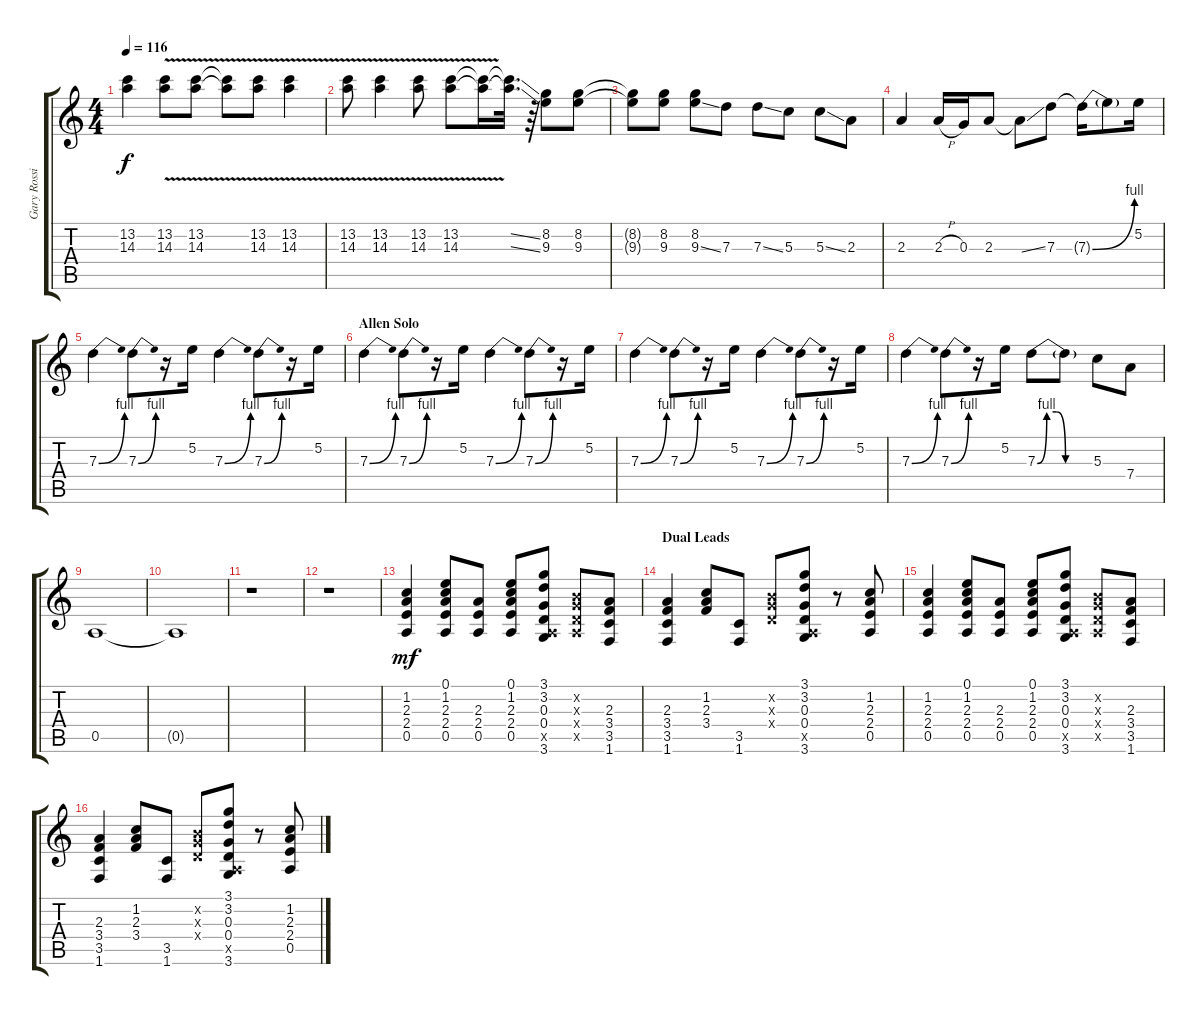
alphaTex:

\track ("Gary Rossington" "Gary Rossi") {instrument overdrivenguitar}
\staff {score tabs}
\tuning (E4 B3 G3 D3 A2 E2) {hide}
\ts (4 4)
\tempo 116
\clef g2
\ks c
(13.2 14.3).4{dy f} (13.2{v} 14.3{v}).8 (13.2{v} 14.3{v}).8 (13.2{t} 14.3{t}).8 (13.2{v} 14.3{v}).8 (13.2{v} 14.3{v}).4 |
(13.2{v} 14.3{v}).8 (13.2{v} 14.3{v}).4 (13.2{v} 14.3{v}).8 (13.2{v} 14.3{v}).8 (13.2{t} 14.3{t}).16 (13.2{ss t} 14.3{ss t}).32{d} r.64 (8.2 9.3).8 (8.2 9.3).8 |
(8.2{t} 9.3{t}).8 (8.2 9.3).8 (8.2 9.3{ss}).8 7.3.8 7.3{ss}.8 5.3.8 5.3{ss}.8 2.3.8 |
2.3.4 2.3{h}.16 0.3.16 2.3.8 2.3{ss t}.8 7.3.8 7.3{be (bend 0 0 60 4) t}.16 7.3{t}.8 5.2.16 |
7.3{be (bend 0 0 60 4)}.4 7.3{be (bend 0 0 60 4)}.8 r.16 5.2.16 7.3{be (bend 0 0 60 4)}.4 7.3{be (bend 0 0 60 4)}.8 r.16 5.2.16 |
\section ("" "Allen Solo")
7.3{be (bend 0 0 60 4)}.4 7.3{be (bend 0 0 60 4)}.8 r.16 5.2.16 7.3{be (bend 0 0 60 4)}.4 7.3{be (bend 0 0 60 4)}.8 r.16 5.2.16 |
7.3{be (bend 0 0 60 4)}.4 7.3{be (bend 0 0 60 4)}.8 r.16 5.2.16 7.3{be (bend 0 0 60 4)}.4 7.3{be (bend 0 0 60 4)}.8 r.16 5.2.16 |
7.3{be (bend 0 0 60 4)}.4 7.3{be (bend 0 0 60 4)}.8 r.16 5.2.16 7.3{be (custom 0 0 10 4 20 4 30 0 60 0)}.8 7.3{t}.8 5.3.8 7.4.8 |
0.5.1 |
0.5{t}.1 |
r.1 |
r.1 |
(1.2 2.3 2.4 0.5).4{dy mf} (0.1 1.2 2.3 2.4 0.5).8 (2.3 2.4 0.5).8 (0.1 1.2 2.3 2.4 0.5).8 (3.1 3.2 0.3 0.4 0.5{x} 3.6).8 (0.2{x} 0.3{x} 0.4{x} 0.5{x}).8 (2.3 3.4 3.5 1.6).8 |
\section ("" "Dual Leads")
(2.3 3.4 3.5 1.6).4 (1.2 2.3 3.4).8 (3.5 1.6).8 (0.2{x} 0.3{x} 0.4{x}).8 (3.1 3.2 0.3 0.4 0.5{x} 3.6).8 r.8 (1.2 2.3 2.4 0.5).8 |
(1.2 2.3 2.4 0.5).4 (0.1 1.2 2.3 2.4 0.5).8 (2.3 2.4 0.5).8 (0.1 1.2 2.3 2.4 0.5).8 (3.1 3.2 0.3 0.4 0.5{x} 3.6).8 (0.2{x} 0.3{x} 0.4{x} 0.5{x}).8 (2.3 3.4 3.5 1.6).8 |
(2.3 3.4 3.5 1.6).4 (1.2 2.3 3.4).8 (3.5 1.6).8 (0.2{x} 0.3{x} 0.4{x}).8 (3.1 3.2 0.3 0.4 0.5{x} 3.6).8 r.8 (1.2 2.3 2.4 0.5).8
